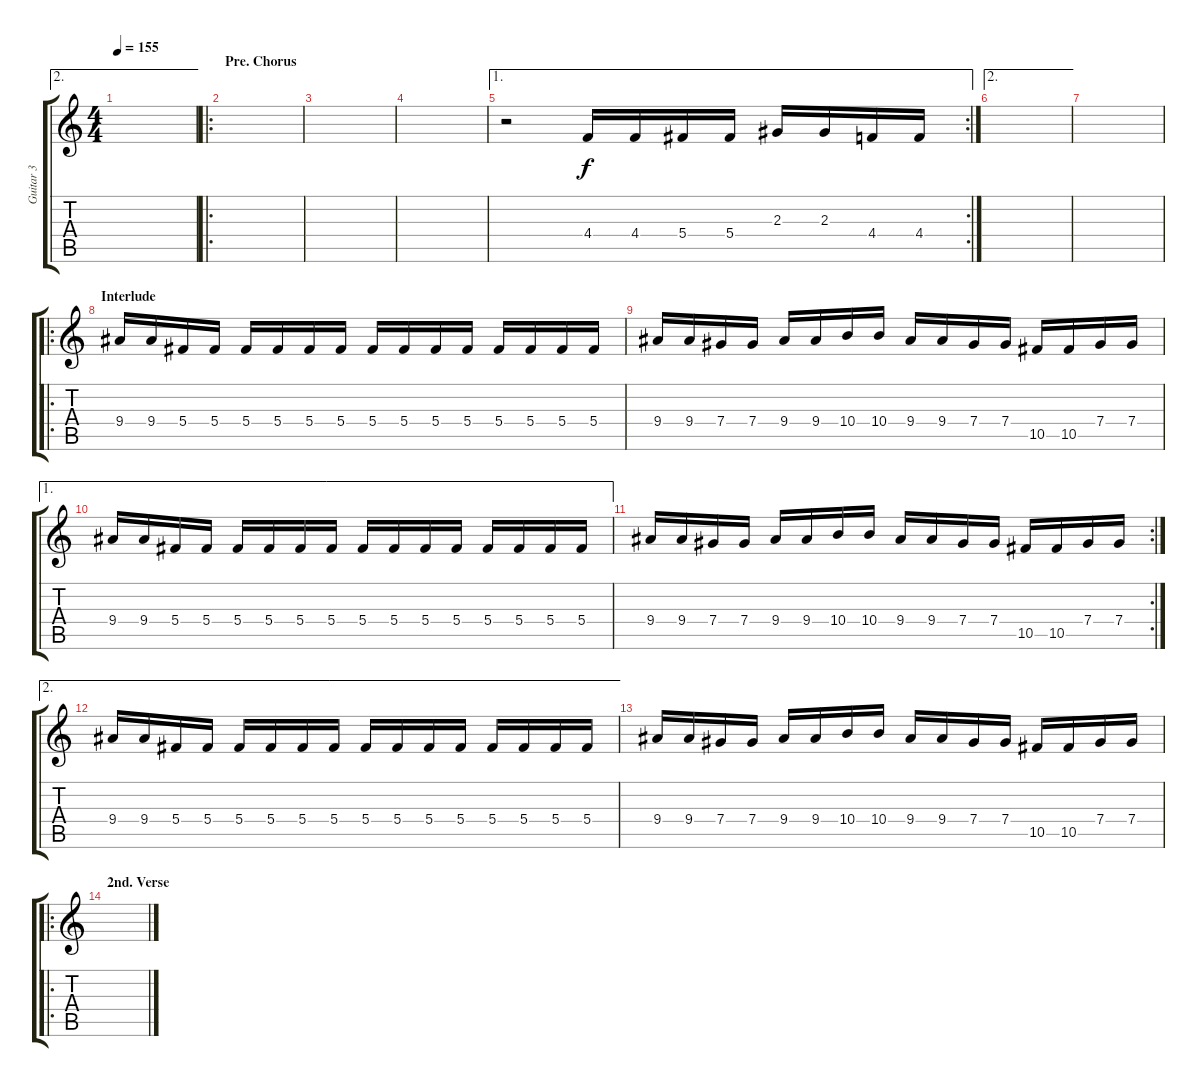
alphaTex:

\track ("Guitar 3" "Guitar 3") {instrument distortionguitar}
\staff {score tabs}
\tuning (Eb4 Bb3 Gb3 Db3 Ab2 Eb2) {hide}
\ae 2
\ts (4 4)
\tempo 155
\clef g2
\ks c
|
\ro
\section ("" "Pre. Chorus")
|
|
|
\ae 1
\rc 2
r.2 4.4.16 4.4.16 5.4.16 5.4.16 2.3.16 2.3.16 4.4.16 4.4.16 |
\ae 2
|
|
\ro
\section ("" "Interlude")
9.4.16{volume 8} 9.4.16 5.4.16 5.4.16 5.4.16 5.4.16 5.4.16 5.4.16 5.4.16 5.4.16 5.4.16 5.4.16 5.4.16 5.4.16 5.4.16 5.4.16 |
9.4.16 9.4.16 7.4.16 7.4.16 9.4.16 9.4.16 10.4.16 10.4.16 9.4.16 9.4.16 7.4.16 7.4.16 10.5.16 10.5.16 7.4.16 7.4.16 |
\ae 1
9.4.16 9.4.16 5.4.16 5.4.16 5.4.16 5.4.16 5.4.16 5.4.16 5.4.16 5.4.16 5.4.16 5.4.16 5.4.16 5.4.16 5.4.16 5.4.16 |
\rc 2
9.4.16 9.4.16 7.4.16 7.4.16 9.4.16 9.4.16 10.4.16 10.4.16 9.4.16 9.4.16 7.4.16 7.4.16 10.5.16 10.5.16 7.4.16 7.4.16 |
\ae 2
9.4.16 9.4.16 5.4.16 5.4.16 5.4.16 5.4.16 5.4.16 5.4.16 5.4.16 5.4.16 5.4.16 5.4.16 5.4.16 5.4.16 5.4.16 5.4.16 |
9.4.16 9.4.16 7.4.16 7.4.16 9.4.16 9.4.16 10.4.16 10.4.16 9.4.16 9.4.16 7.4.16 7.4.16 10.5.16 10.5.16 7.4.16 7.4.16 |
\ro
\section ("" "2nd. Verse")
